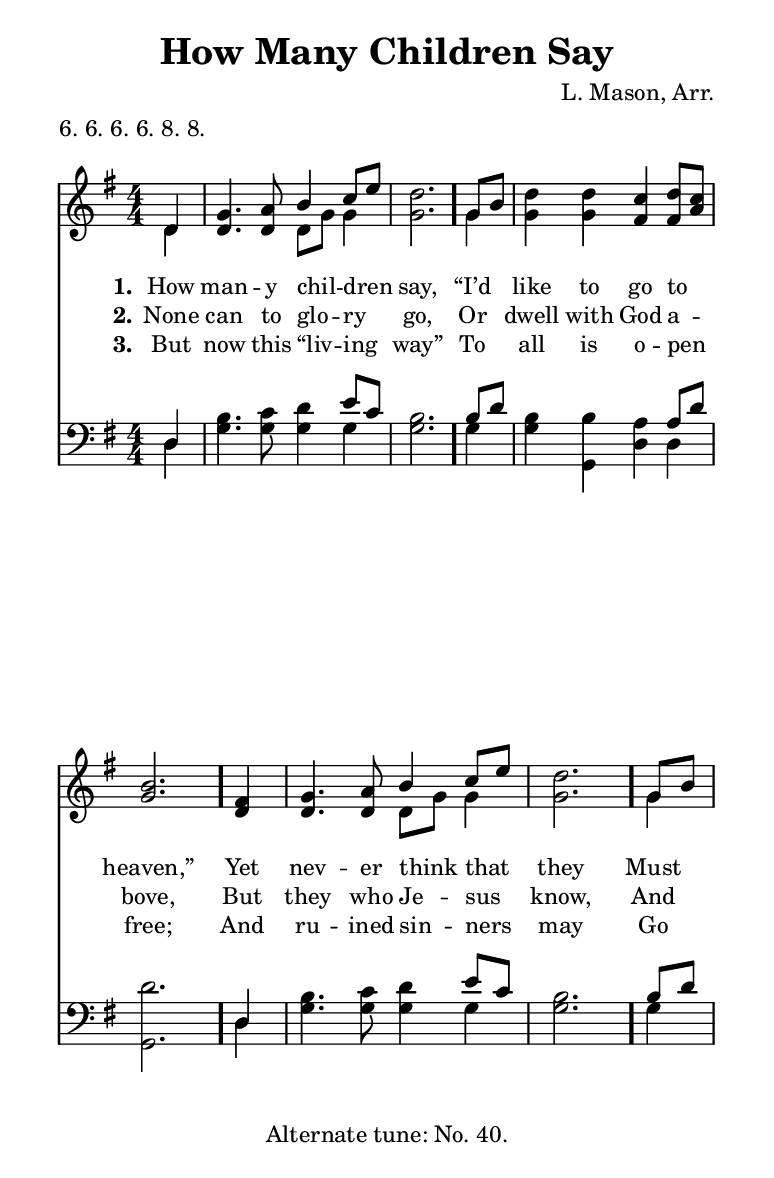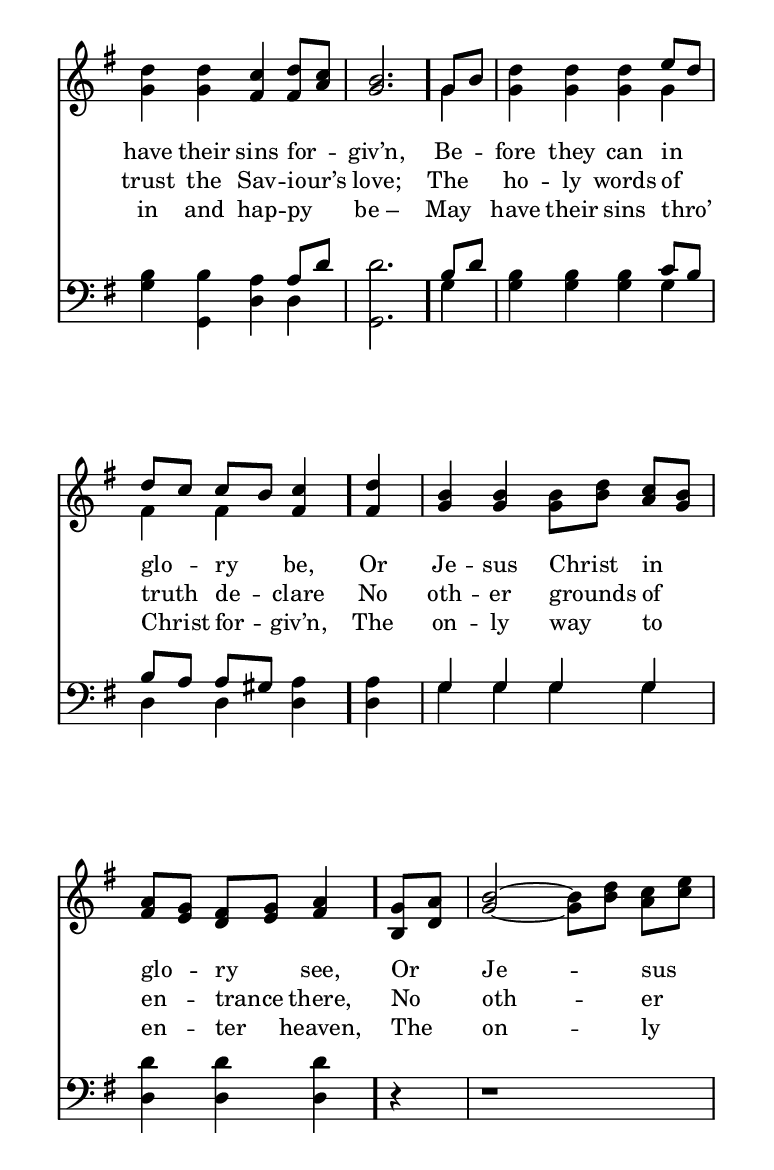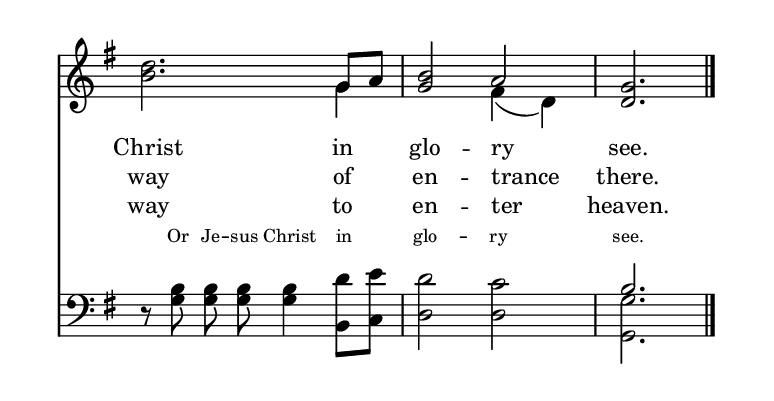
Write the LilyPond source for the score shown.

\include "common/global.ily"
\paper {
  \include "common/paper.ily"
  system-count = #(cond (is-eogsized 4) (#t #f))
  oddFooterMarkup = \markup { \fill-line { \on-the-fly \first-page "Alternate tune: No. 40." } }
}

\header{
  %children
  hymnnumber = "307"
  title = "How Many Children Say"
  tunename = "Lischer"
  meter = "6. 6. 6. 6. 8. 8."
  poet = ""
  composer = "L. Mason, Arr."
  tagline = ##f
}

global = {
  \include "common/overrides.ily"
  \override Staff.TimeSignature.style = #'numbered
  \time 4/4
  \override Score.MetronomeMark.transparent = ##t % hide all fermata changes too
  \tempo 4=100
  \key g \major
  \partial 4
  \autoBeamOff
}

notesSoprano = {
\global
\relative c' {

  d4 | g4. a8 b4 c8[ e] | d2.
  g,8[ b] | d4 d c d8[ c] | b2. \eogbreak
  fis4 | g4. a8 b4 c8[ e] | d2.
  g,8[ b] | d4 d c d8[ c] | b2. \eogbreak

  g8[ b] | d4 d d e8[ d] | d[ c] c[ b] c4
  d4 | b b b8[ d] c[ b] | a[ g] fis[ g] a4
  g8[ a] | b2 ~ b8[ d] c[ e] | d2. g,8[ a] | b2 a | g2.

  \bar "|."

}
}

notesAlto = {
\global
\relative e' {

  d4 | d4. d8 d[ g] g4 | g2.
  g4 | g g fis fis8[ a] | g2.
  d4 | d4. d8 d[ g] g4 | g2.
  g4 | g g fis fis8[ a] | g2.

  g4 | g g g g | fis fis fis
  fis4 | g g g8[ b] a[ g] | fis[ e] d[ e] fis4
  b,8[ d] | g2 ~ g8[ b] a[ c] | b2. g4 | g2 fis4( d) | d2.

}
}

notesTenor = {
\global
\relative a, {

  d4 | b'4. c8 d4 e8[ c] | b2.
  b8[ d] | b4 b a a8[ d] | d2.
  d,4 | b'4. c8 d4 e8[ c] | b2.
  b8[ d] | b4 b a a8[ d] | d2.

  b8[ d] | b4 b b c8[ b] | b[ a] a[ gis] a4
  a4 | g g g g | d' d d
  r4 | r1 | r8 b8 b b b4 d8[ e] | d2 c | b2.

}
}

notesBass = {
\global
\relative f {

  d4 | g4. g8 g4 g | g2.
  g4 | g g, d' d | g,2.
  d'4 | g4. g8 g4 g | g2.
  g4 | g g, d' d | g,2.

  g'4 | g g g g | d d d
  d4 | g g g g | d d d
  r4 | r1 | r8 g g g g4 b,8[ c] | d2 d | <g g,>2.

}
}

notesAlign = {
\global
\relative e' {

  c4 | c4. c8 c[ c] c[ c] | c2.
  c4 | c c c c8[ c] | c2.
  c4 | c4. c8 c[ c] c[ c] | c2.
  c4 | c c c c8[ c] | c2.

  c4 | c c c c8[ c] | c[ c] c[ c] c4
  c4 | c c c8[ c] c[ c] | c[ c] c[ c] c4
  c,8[ c] | c2 ~ c8[ c] c[ c] | c2. c4 | c2 c4( c) | c2.

}
}

wordsA = \lyricmode {
\set stanza = "1."

How man -- y chil -- dren say, \bar "."
“I’d like to go to heaven,” \bar "."
Yet nev -- er think that they \bar "."
Must have their sins for -- giv’n, \bar "."
Be -- fore they can in glo -- ry be, \bar "."
%{HIDE>%} Or Je -- sus Christ in glo -- ry see, %{<HIDE%} \bar "."
Or Je -- sus Christ in glo -- ry see. \bar "."

}

wordsB = \lyricmode {
\set stanza = "2."

None can to glo -- ry go,
Or dwell with God a -- bove,
But they who Je -- sus know,
And trust the Sav -- iour’s love;
The ho -- ly words of truth de -- clare
%{HIDE>%} No oth -- er grounds of en -- trance there, %{<HIDE%}
No oth -- er way of en -- trance there.

}

wordsC = \lyricmode {
\set stanza = "3."

But now this “liv -- ing way”
To all is o -- pen free;
And ru -- ined sin -- ners may
Go in and hap -- py be_–
May have their sins thro’ Christ for -- giv’n,
%{HIDE>%} The on -- ly way to en -- ter heaven, %{<HIDE%}
The on -- ly way to en -- ter heaven.

}

underWords = \lyricmode {
\override LyricText.font-size = #-2

\repeat unfold 40 \skip 4
Or Je -- sus Christ in glo -- ry see.

}

\score {
  \context ChoirStaff <<
    \context Staff = upper <<
      \set Staff.autoBeaming = ##f
      \set ChoirStaff.systemStartDelimiter = #'SystemStartBar
      \set ChoirStaff.printPartCombineTexts = ##f
      \partcombine #'(2 . 11) \notesSoprano \notesAlto
      \context NullVoice = aligned { \voiceOne << \notesAlign >> }
      \context Lyrics = one   \lyricsto aligned \wordsA
      \context Lyrics = two   \lyricsto aligned \wordsB
      \context Lyrics = three \lyricsto aligned \wordsC
    >>
    \context Staff = men <<
      \set Staff.autoBeaming = ##f
      \clef bass
      \set ChoirStaff.printPartCombineTexts = ##f
      \partcombine #'(2 . 11) \notesTenor \notesBass
      \context NullVoice = tenors { \voiceOne << \notesTenor >> }
      \context Lyrics = four \with { alignAboveContext = men } \lyricsto tenors \underWords
    >>
  >>
  \layout {
    \include "common/layout.ily"
  }
  #(cond ((ly:get-option 'eog-midi-permitted) #{ \midi{
    \include "common/midi.ily"
  } #}))
}

\version "2.19.49"  % necessary for upgrading to future LilyPond versions.

% vi:set et ts=2 sw=2 ai nocindent syntax=lilypond:
